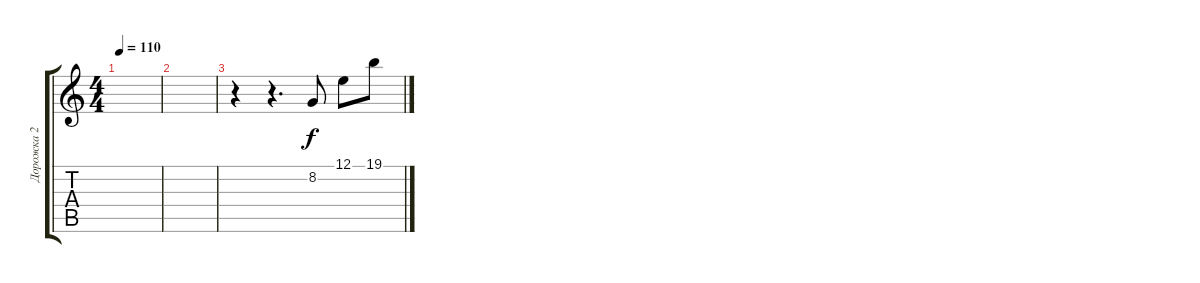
\track ("Дорожка 2" "Дорожка 2") {instrument brightacousticpiano}
\staff {score tabs}
\tuning (E4 B3 G3 D3 A2 E2) {hide}
\ts (4 4)
\tempo 110
\clef g2
\ks c
|
|
r.4 r.4{d} 8.2.8{dy f} 12.1.8 19.1.8
